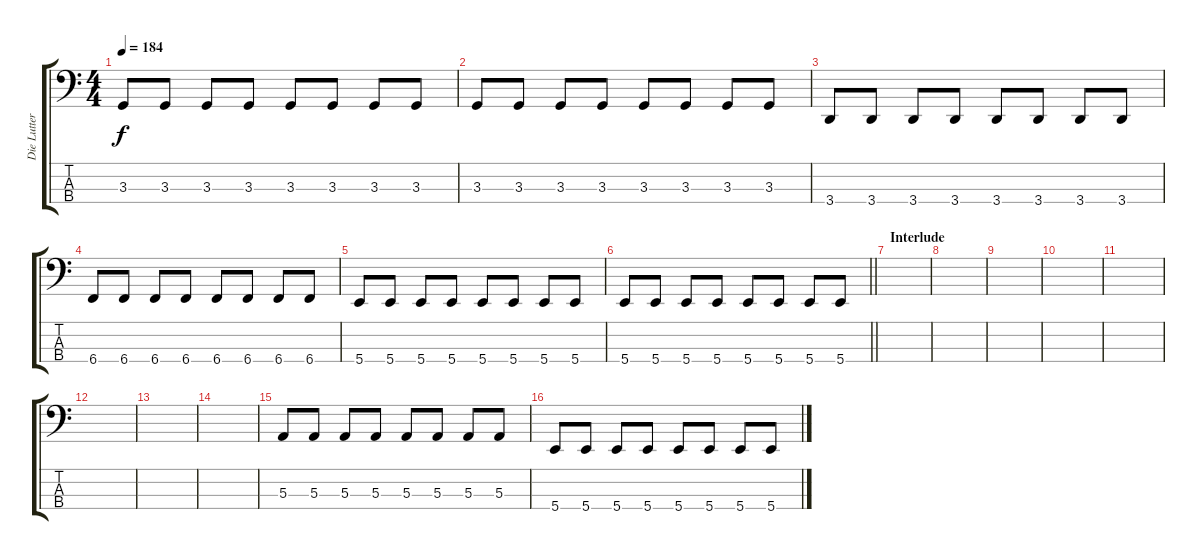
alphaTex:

\track ("Die Lutter" "Die Lutter") {instrument electricbasspick}
\staff {score tabs}
\tuning (D2 A1 E1 B0) {hide}
\ts (4 4)
\tempo 184
\clef f4
\ks c
3.3.8{dy f} 3.3.8 3.3.8 3.3.8 3.3.8 3.3.8 3.3.8 3.3.8 |
3.3.8 3.3.8 3.3.8 3.3.8 3.3.8 3.3.8 3.3.8 3.3.8 |
3.4.8 3.4.8 3.4.8 3.4.8 3.4.8 3.4.8 3.4.8 3.4.8 |
6.4.8 6.4.8 6.4.8 6.4.8 6.4.8 6.4.8 6.4.8 6.4.8 |
5.4.8 5.4.8 5.4.8 5.4.8 5.4.8 5.4.8 5.4.8 5.4.8 |
\barLineRight lightlight
5.4.8 5.4.8 5.4.8 5.4.8 5.4.8 5.4.8 5.4.8 5.4.8 |
\section ("" "Interlude")
|
|
|
|
|
|
|
|
5.3.8 5.3.8 5.3.8 5.3.8 5.3.8 5.3.8 5.3.8 5.3.8 |
5.4.8 5.4.8 5.4.8 5.4.8 5.4.8 5.4.8 5.4.8 5.4.8
